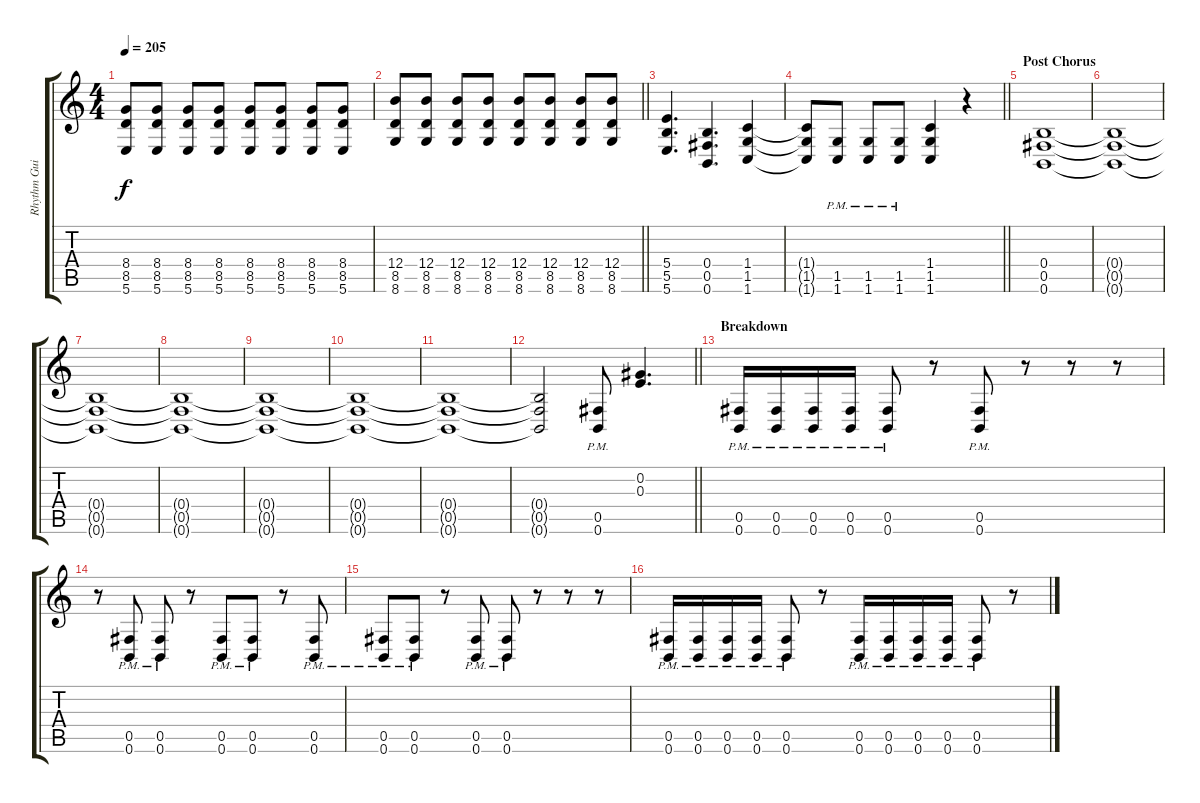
\track ("Rhythm Guitar 2" "Rhythm Gui") {instrument overdrivenguitar}
\staff {score tabs}
\tuning (Db4 Ab3 E3 B2 Gb2 B1) {hide}
\ts (4 4)
\tempo 205
\clef g2
\ks c
(8.4 8.5 5.6).8{dy f} (8.4 8.5 5.6).8 (8.4 8.5 5.6).8 (8.4 8.5 5.6).8 (8.4 8.5 5.6).8 (8.4 8.5 5.6).8 (8.4 8.5 5.6).8 (8.4 8.5 5.6).8 |
\barLineRight lightlight
(12.4 8.5 8.6).8 (12.4 8.5 8.6).8 (12.4 8.5 8.6).8 (12.4 8.5 8.6).8 (12.4 8.5 8.6).8 (12.4 8.5 8.6).8 (12.4 8.5 8.6).8 (12.4 8.5 8.6).8 |
\section ("" "")
(5.4 5.5 5.6).4{d} (0.4 0.5 0.6).4{d} (1.4 1.5 1.6).4 |
\barLineRight lightlight
(1.4{t} 1.5{t} 1.6{t}).8 (1.5{pm} 1.6{pm}).8 (1.5{pm} 1.6{pm}).8 (1.5{pm} 1.6{pm}).8 (1.4 1.5 1.6).4 r.4 |
\section ("" "Post Chorus")
(0.4 0.5 0.6).1 |
(0.4{t} 0.5{t} 0.6{t}).1 |
(0.4{t} 0.5{t} 0.6{t}).1 |
(0.4{t} 0.5{t} 0.6{t}).1 |
(0.4{t} 0.5{t} 0.6{t}).1 |
(0.4{t} 0.5{t} 0.6{t}).1 |
(0.4{t} 0.5{t} 0.6{t}).1 |
\barLineRight lightlight
(0.4{t} 0.5{t} 0.6{t}).2 (0.5{pm} 0.6{pm}).8 (0.2 0.3).4{d} |
\section ("" "Breakdown")
(0.5{pm} 0.6{pm}).16 (0.5{pm} 0.6{pm}).16 (0.5{pm} 0.6{pm}).16 (0.5{pm} 0.6{pm}).16 (0.5{pm} 0.6{pm}).8 r.8 (0.5{pm} 0.6{pm}).8 r.8 r.8 r.8 |
r.8 (0.5{pm} 0.6{pm}).8 (0.5{pm} 0.6{pm}).8 r.8 (0.5{pm} 0.6{pm}).8 (0.5{pm} 0.6{pm}).8 r.8 (0.5{pm} 0.6{pm}).8 |
(0.5{pm} 0.6{pm}).8 (0.5{pm} 0.6{pm}).8 r.8 (0.5{pm} 0.6{pm}).8 (0.5{pm} 0.6{pm}).8 r.8 r.8 r.8 |
(0.5{pm} 0.6{pm}).16 (0.5{pm} 0.6{pm}).16 (0.5{pm} 0.6{pm}).16 (0.5{pm} 0.6{pm}).16 (0.5{pm} 0.6{pm}).8 r.8 (0.5{pm} 0.6{pm}).16 (0.5{pm} 0.6{pm}).16 (0.5{pm} 0.6{pm}).16 (0.5{pm} 0.6{pm}).16 (0.5{pm} 0.6{pm}).8 r.8
